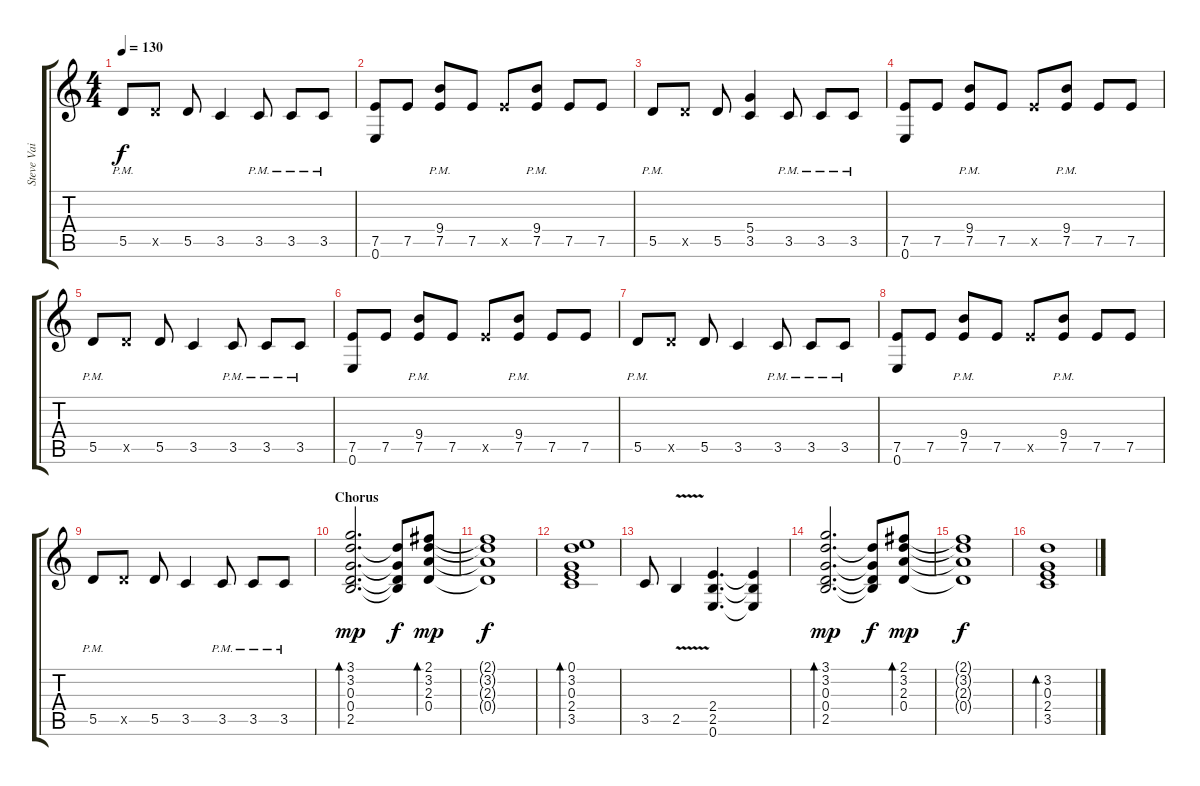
\track ("Steve Vai" "Steve Vai") {instrument distortionguitar}
\staff {score tabs}
\tuning (E4 B3 G3 D3 A2 E2) {hide}
\ts (4 4)
\tempo 130
\clef g2
\ks c
5.5{pm}.8{dy f} 5.5{x}.8 5.5.8 3.5.4 3.5{pm}.8 3.5{pm}.8 3.5{pm}.8 |
(7.5 0.6).8 7.5.8 (9.4 7.5{pm}).8 7.5.8 7.5{x}.8 (9.4 7.5{pm}).8 7.5.8 7.5.8 |
5.5{pm}.8 5.5{x}.8 5.5.8 (5.4 3.5).4 3.5{pm}.8 3.5{pm}.8 3.5{pm}.8 |
(7.5 0.6).8 7.5.8 (9.4 7.5{pm}).8 7.5.8 7.5{x}.8 (9.4 7.5{pm}).8 7.5.8 7.5.8 |
5.5{pm}.8 5.5{x}.8 5.5.8 3.5.4 3.5{pm}.8 3.5{pm}.8 3.5{pm}.8 |
(7.5 0.6).8 7.5.8 (9.4 7.5{pm}).8 7.5.8 7.5{x}.8 (9.4 7.5{pm}).8 7.5.8 7.5.8 |
5.5{pm}.8 5.5{x}.8 5.5.8 3.5.4 3.5{pm}.8 3.5{pm}.8 3.5{pm}.8 |
(7.5 0.6).8 7.5.8 (9.4 7.5{pm}).8 7.5.8 7.5{x}.8 (9.4 7.5{pm}).8 7.5.8 7.5.8 |
5.5{pm}.8 5.5{x}.8 5.5.8 3.5.4 3.5{pm}.8 3.5{pm}.8 3.5{pm}.8 |
\section ("" "Chorus")
(3.1 3.2 0.3 0.4 2.5).2{d bd 30 dy mp volume 12} (3.2{t} 0.3{t} 0.4{t} 2.5{t}).8{dy f} (2.1 3.2 2.3 0.4).8{bd 60 dy mp} |
(2.1{t} 3.2{t} 2.3{t} 0.4{t}).1{dy f} |
(0.1 3.2 0.3 2.4 3.5).1{bd 30} |
3.5.8 2.5{v}.4 (2.4 2.5 0.6).4{d} (2.4{t} 2.5{t} 0.6{t}).4 |
(3.1 3.2 0.3 0.4 2.5).2{d bd 30 dy mp} (3.2{t} 0.3{t} 0.4{t} 2.5{t}).8{dy f} (2.1 3.2 2.3 0.4).8{bd 120 dy mp} |
(2.1{t} 3.2{t} 2.3{t} 0.4{t}).1{dy f} |
(3.2 0.3 2.4 3.5).1{bd 30}
